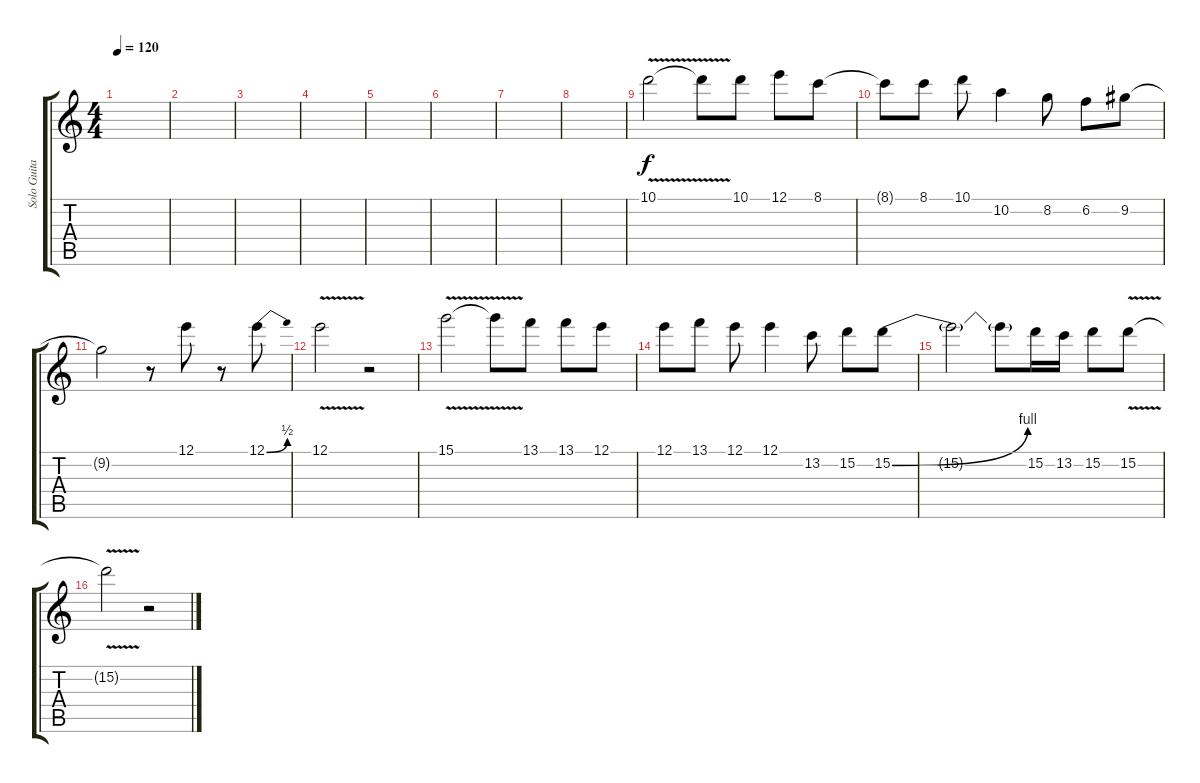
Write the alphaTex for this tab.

\track ("Solo Guitar" "Solo Guita") {instrument distortionguitar}
\staff {score tabs}
\tuning (E4 B3 G3 D3 A2 E2) {hide}
\ts (4 4)
\tempo 120
\clef g2
\ks c
|
|
|
|
|
|
|
|
10.1{v}.2 10.1{t}.8 10.1.8 12.1.8 8.1.8 |
8.1{t}.8 8.1.8 10.1.8 10.2.4 8.2.8 6.2.8 9.2.8 |
9.2{t}.2 r.8 12.1.8 r.8 12.1{be (bend 0 0 60 2)}.8 |
12.1{v}.2 r.2 |
15.1{v}.2 15.1{t}.8 13.1.8 13.1.8 12.1.8 |
12.1.8 13.1.8 12.1.8 12.1.4 13.2.8 15.2.8 15.2{be (bend 0 0 60 4)}.8 |
15.2{t}.2 15.2{t}.8 15.2.16 13.2.16 15.2.8 15.2{v}.8 |
15.2{t}.2 r.2
